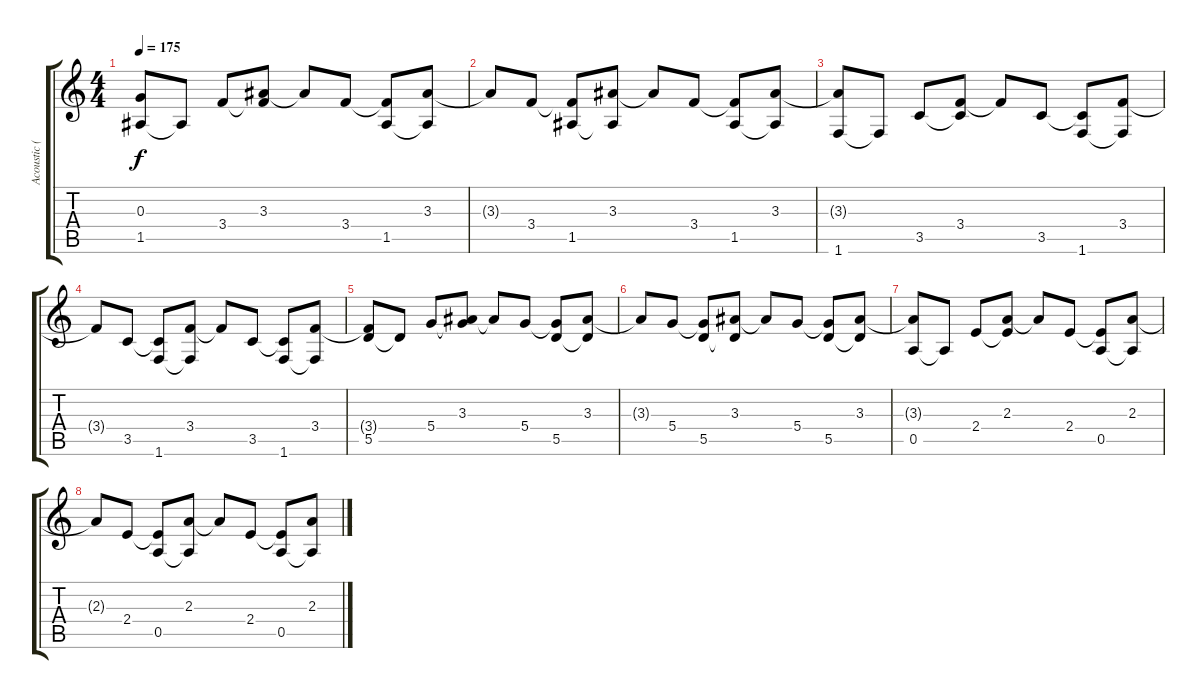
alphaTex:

\track ("Acoustic (Steel)" "Acoustic (") {instrument acousticguitarsteel}
\staff {score tabs}
\tuning (E4 B3 G3 D3 A2 E2) {hide}
\ts (4 4)
\tempo 175
\clef g2
\ks c
(0.3{t} 1.5).8{dy f} 1.5{t}.8 3.4.8 (3.3 3.4{t}).8 3.3{t}.8 3.4.8 (3.4{t} 1.5).8 (3.3 1.5{t}).8 |
3.3{t}.8 3.4.8 (3.4{t} 1.5).8 (3.3 1.5{t}).8 3.3{t}.8 3.4.8 (3.4{t} 1.5).8 (3.3 1.5{t}).8 |
(3.3{t} 1.6).8 1.6{t}.8 3.5.8 (3.4 3.5{t}).8 3.4{t}.8 3.5.8 (3.5{t} 1.6).8 (3.4 1.6{t}).8 |
3.4{t}.8 3.5.8 (3.5{t} 1.6).8 (3.4 1.6{t}).8 3.4{t}.8 3.5.8 (3.5{t} 1.6).8 (3.4 1.6{t}).8 |
(3.4{t} 5.5).8 5.5{t}.8 5.4.8 (3.3 5.4{t}).8 3.3{t}.8 5.4.8 (5.4{t} 5.5).8 (3.3 5.5{t}).8 |
3.3{t}.8 5.4.8 (5.4{t} 5.5).8 (3.3 5.5{t}).8 3.3{t}.8 5.4.8 (5.4{t} 5.5).8 (3.3 5.5{t}).8 |
(3.3{t} 0.5).8 0.5{t}.8 2.4.8 (2.3 2.4{t}).8 2.3{t}.8 2.4.8 (2.4{t} 0.5).8 (2.3 0.5{t}).8 |
2.3{t}.8 2.4.8 (2.4{t} 0.5).8 (2.3 0.5{t}).8 2.3{t}.8 2.4.8 (2.4{t} 0.5).8 (2.3 0.5{t}).8
